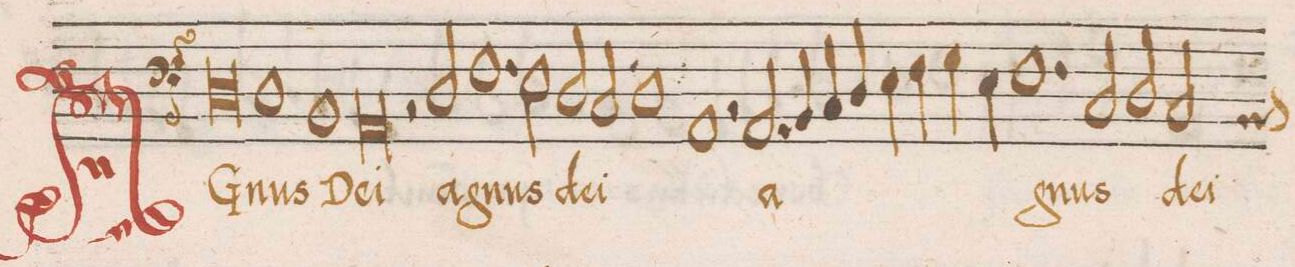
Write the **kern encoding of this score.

**kern	**text
*I"BASSVS	*
*clefF4	*
*k[]	*
0D	AG-
=2	=2
1D	-nus
1BB	De-
=3	=3
0AA	-i
=4	=4
2r	.
2D/	a-
1.F	-gnus
=5	=5
2E\	.
2D/	de-
2C/	-i
=6	=6
1D	.
1AA	.
=7	=7
2r	.
2.AA/	a-
4BB/	.
4C/	.
4D/	.
=8	=8
4E\	.
4F\	.
4G\	.
4E\	.
1.F	-gnus
=9	=9
2C/	.
2D/	de-
*custos:BB	*
2C/	-i
=10	=10
*-	*-
